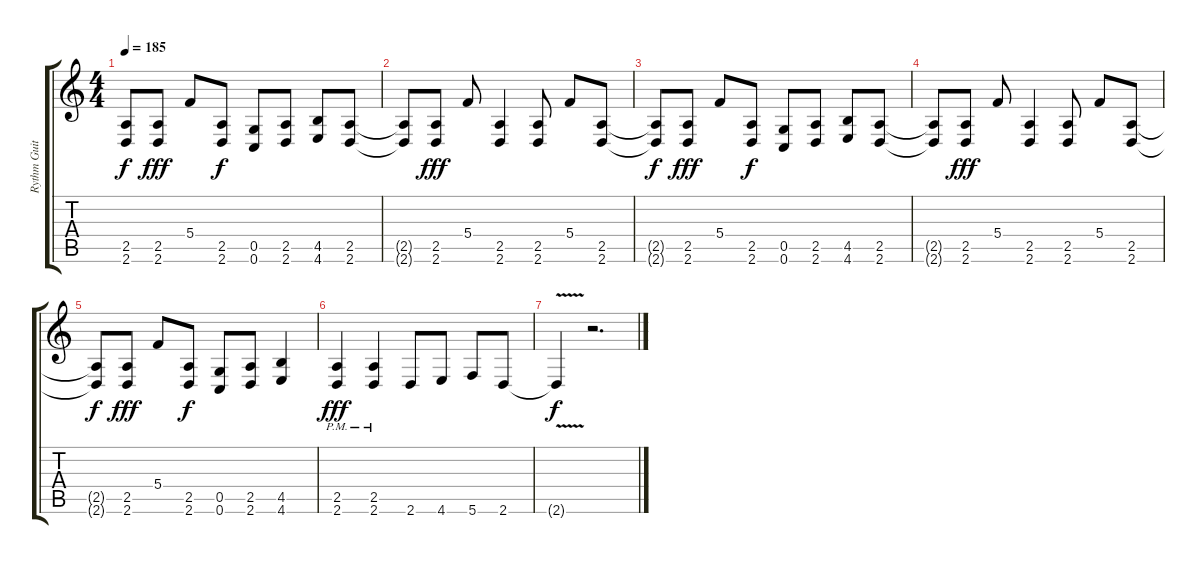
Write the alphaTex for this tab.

\track ("Rythm Guitar II" "Rythm Guit") {instrument overdrivenguitar}
\staff {score tabs}
\tuning (D4 A3 F3 C3 G2 C2) {hide}
\ts (4 4)
\tempo 185
\clef g2
\ks c
(2.5{t} 2.6{t}).8{dy f} (2.5 2.6).8{dy fff} 5.4.8 (2.5 2.6).8{dy f} (0.5 0.6).8 (2.5 2.6).8 (4.5 4.6).8 (2.5 2.6).8 |
(2.5{t} 2.6{t}).8 (2.5 2.6).8{dy fff} 5.4.8 (2.5 2.6).4 (2.5 2.6).8 5.4.8 (2.5 2.6).8 |
(2.5{t} 2.6{t}).8{dy f} (2.5 2.6).8{dy fff} 5.4.8 (2.5 2.6).8{dy f} (0.5 0.6).8 (2.5 2.6).8 (4.5 4.6).8 (2.5 2.6).8 |
(2.5{t} 2.6{t}).8 (2.5 2.6).8{dy fff} 5.4.8 (2.5 2.6).4 (2.5 2.6).8 5.4.8 (2.5 2.6).8 |
(2.5{t} 2.6{t}).8{dy f} (2.5 2.6).8{dy fff} 5.4.8 (2.5 2.6).8{dy f} (0.5 0.6).8 (2.5 2.6).8 (4.5 4.6).4 |
(2.5{pm} 2.6{pm}).4{dy fff} (2.5{pm} 2.6{pm}).4 2.6.8 4.6.8 5.6.8 2.6.8 |
2.6{v t}.4{dy f} r.2{d}
